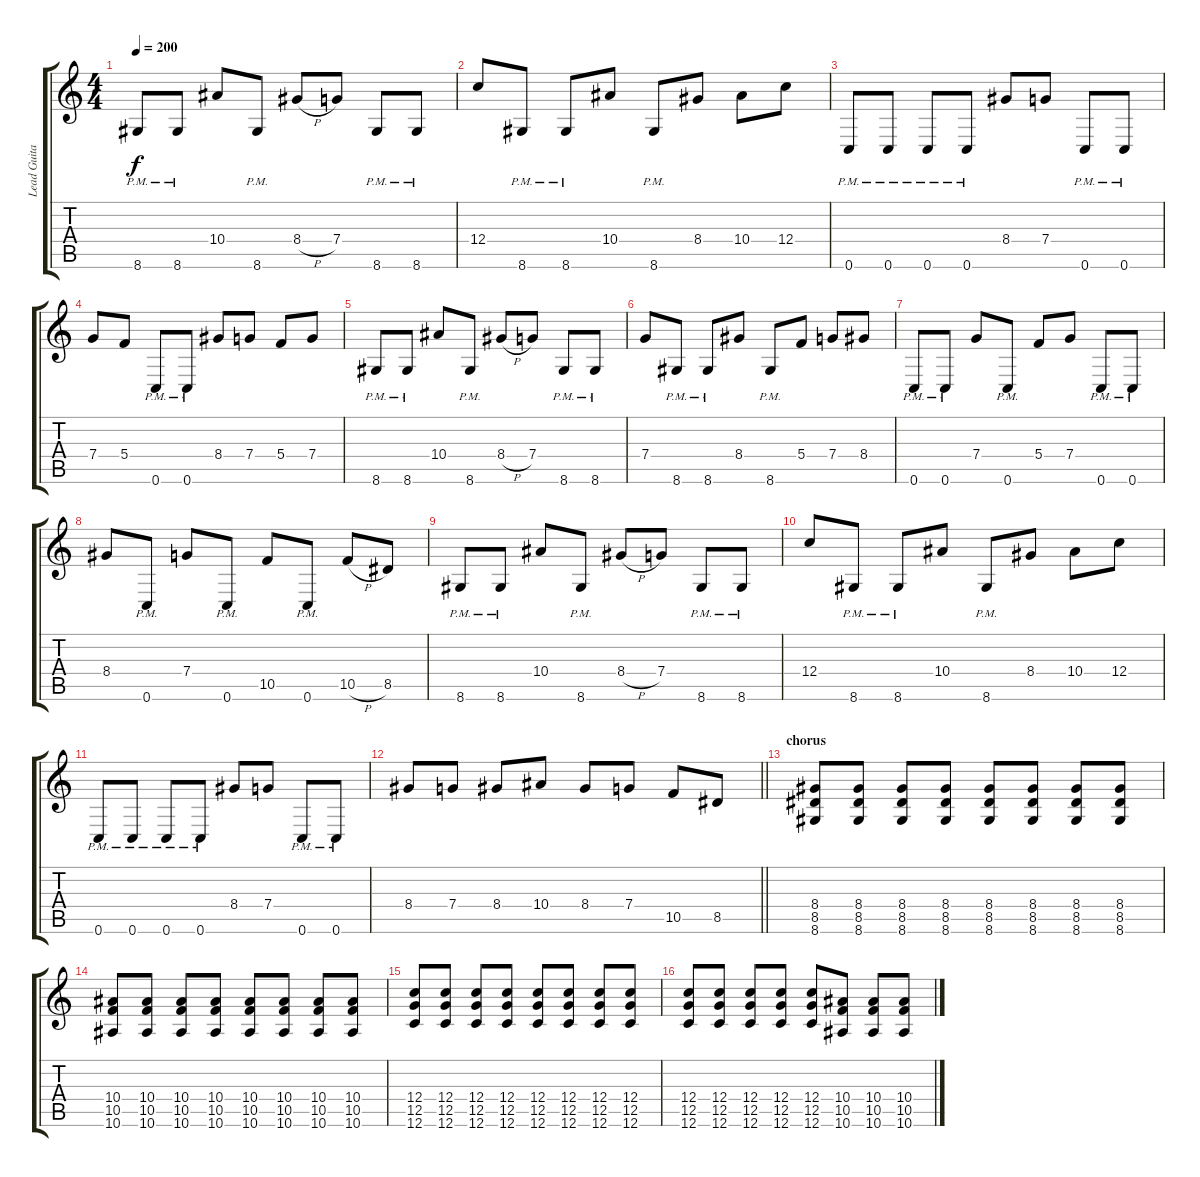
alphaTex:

\track ("Lead Guitar" "Lead Guita") {instrument distortionguitar}
\staff {score tabs}
\tuning (D4 A3 F3 C3 G2 C2) {hide}
\ts (4 4)
\tempo 200
\clef g2
\ks c
8.6{pm}.8{dy f} 8.6{pm}.8 10.4.8 8.6{pm}.8 8.4{h}.8 7.4.8 8.6{pm}.8 8.6{pm}.8 |
12.4.8 8.6{pm}.8 8.6{pm}.8 10.4.8 8.6{pm}.8 8.4.8 10.4.8 12.4.8 |
0.6{pm}.8 0.6{pm}.8 0.6{pm}.8 0.6{pm}.8 8.4.8 7.4.8 0.6{pm}.8 0.6{pm}.8 |
7.4.8 5.4.8 0.6{pm}.8 0.6{pm}.8 8.4.8 7.4.8 5.4.8 7.4.8 |
8.6{pm}.8 8.6{pm}.8 10.4.8 8.6{pm}.8 8.4{h}.8 7.4.8 8.6{pm}.8 8.6{pm}.8 |
7.4.8 8.6{pm}.8 8.6{pm}.8 8.4.8 8.6{pm}.8 5.4.8 7.4.8 8.4.8 |
0.6{pm}.8 0.6{pm}.8 7.4.8 0.6{pm}.8 5.4.8 7.4.8 0.6{pm}.8 0.6{pm}.8 |
8.4.8 0.6{pm}.8 7.4.8 0.6{pm}.8 10.5.8 0.6{pm}.8 10.5{h}.8 8.5.8 |
8.6{pm}.8 8.6{pm}.8 10.4.8 8.6{pm}.8 8.4{h}.8 7.4.8 8.6{pm}.8 8.6{pm}.8 |
12.4.8 8.6{pm}.8 8.6{pm}.8 10.4.8 8.6{pm}.8 8.4.8 10.4.8 12.4.8 |
0.6{pm}.8 0.6{pm}.8 0.6{pm}.8 0.6{pm}.8 8.4.8 7.4.8 0.6{pm}.8 0.6{pm}.8 |
\barLineRight lightlight
8.4.8 7.4.8 8.4.8 10.4.8 8.4.8 7.4.8 10.5.8 8.5.8 |
\section ("" "chorus")
(8.4 8.5 8.6).8 (8.4 8.5 8.6).8 (8.4 8.5 8.6).8 (8.4 8.5 8.6).8 (8.4 8.5 8.6).8 (8.4 8.5 8.6).8 (8.4 8.5 8.6).8 (8.4 8.5 8.6).8 |
(10.4 10.5 10.6).8 (10.4 10.5 10.6).8 (10.4 10.5 10.6).8 (10.4 10.5 10.6).8 (10.4 10.5 10.6).8 (10.4 10.5 10.6).8 (10.4 10.5 10.6).8 (10.4 10.5 10.6).8 |
(12.4 12.5 12.6).8 (12.4 12.5 12.6).8 (12.4 12.5 12.6).8 (12.4 12.5 12.6).8 (12.4 12.5 12.6).8 (12.4 12.5 12.6).8 (12.4 12.5 12.6).8 (12.4 12.5 12.6).8 |
(12.4 12.5 12.6).8 (12.4 12.5 12.6).8 (12.4 12.5 12.6).8 (12.4 12.5 12.6).8 (12.4 12.5 12.6).8 (10.4 10.5 10.6).8 (10.4 10.5 10.6).8 (10.4 10.5 10.6).8
